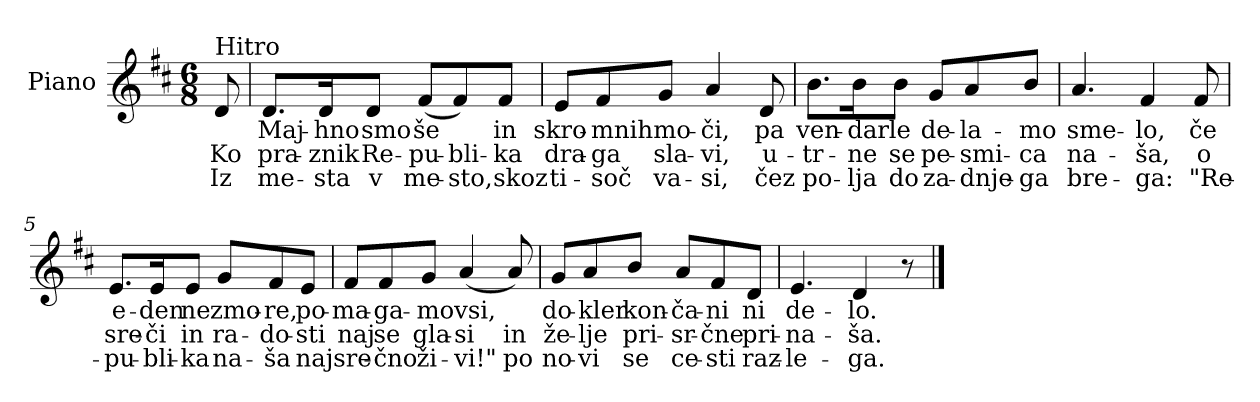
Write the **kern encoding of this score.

**kern	**text	**text	**text
*part1	*part1	*part1	*part1
*staff1	*staff1	*staff1	*staff1
*I"Piano	*	*	*
*I'Pno.	*	*	*
*clefG2	*	*	*
*k[f#c#]	*	*	*
*M6/8	*	*	*
=	=	=	=
!LO:TX:t=Hitro	!	!	!
!	!	!LO:LY:b	!LO:LY:b
8d/	.	Ko	Iz
=1	=1	=1	=1
!	!LO:LY:b	!LO:LY:b	!LO:LY:b
8.d/L	Maj-	pra-	me-
!	!LO:LY:b	!LO:LY:b	!LO:LY:b
16d/K	-hno	-znik	-sta
!	!LO:LY:b	!LO:LY:b	!LO:LY:b
8d/J	smo	Re-	v
!	!LO:LY:b	!LO:LY:b	!LO:LY:b
(<8f#/L	še	-pu-	me-
!	!	!LO:LY:b	!LO:LY:b
8f#/)	.	-bli-	-sto,
!	!LO:LY:b	!LO:LY:b	!LO:LY:b
8f#/J	in	-ka	skoz
=2	=2	=2	=2
!	!LO:LY:b	!LO:LY:b	!LO:LY:b
8e/L	skro-	dra-	ti-
!	!LO:LY:b	!LO:LY:b	!LO:LY:b
8f#/	-mnih	-ga	-soč
!	!LO:LY:b	!LO:LY:b	!LO:LY:b
8g/J	mo-	sla-	va-
!	!LO:LY:b	!LO:LY:b	!LO:LY:b
4a/	-či,	-vi,	-si,
!	!LO:LY:b	!LO:LY:b	!LO:LY:b
8d/	pa	u-	čez
=3	=3	=3	=3
!	!LO:LY:b	!LO:LY:b	!LO:LY:b
8.b\L	ven-	-tr-	po-
!	!LO:LY:b	!LO:LY:b	!LO:LY:b
16b\K	-dar	-ne	-lja
!	!LO:LY:b	!LO:LY:b	!LO:LY:b
8b\J	le	se	do
!	!LO:LY:b	!LO:LY:b	!LO:LY:b
8g/L	de-	pe-	za-
!	!LO:LY:b	!LO:LY:b	!LO:LY:b
8a/	-la-	-smi-	-dnje-
!	!LO:LY:b	!LO:LY:b	!LO:LY:b
8b/J	-mo	-ca	-ga
!!LO:LB:g=z
=4	=4	=4	=4
!	!LO:LY:b	!LO:LY:b	!LO:LY:b
4.a/	sme-	na-	bre-
!	!LO:LY:b	!LO:LY:b	!LO:LY:b
4f#/	-lo,	-ša,	-ga:
!	!LO:LY:b	!LO:LY:b	!LO:LY:b
8f#/	če	o	"Re-
=5	=5	=5	=5
!	!LO:LY:b	!LO:LY:b	!LO:LY:b
8.e/L	e-	sre-	-pu-
!	!LO:LY:b	!LO:LY:b	!LO:LY:b
16e/K	-den	-či	-bli-
!	!LO:LY:b	!LO:LY:b	!LO:LY:b
8e/J	ne	in	-ka
!	!LO:LY:b	!LO:LY:b	!LO:LY:b
8g/L	zmo-	ra-	na-
!	!LO:LY:b	!LO:LY:b	!LO:LY:b
8f#/	-re,	-do-	-ša
!	!LO:LY:b	!LO:LY:b	!LO:LY:b
8e/J	po-	-sti	naj
=6	=6	=6	=6
!	!LO:LY:b	!LO:LY:b	!LO:LY:b
8f#/L	-ma-	naj	sre-
!	!LO:LY:b	!LO:LY:b	!LO:LY:b
8f#/	-ga-	se	-čno
!	!LO:LY:b	!LO:LY:b	!LO:LY:b
8g/J	-mo	gla-	ži-
!	!LO:LY:b	!LO:LY:b	!LO:LY:b
(<4a/	vsi,	-si	-vi!"
!	!	!LO:LY:b	!LO:LY:b
8a/)	.	in	po
=7	=7	=7	=7
!	!LO:LY:b	!LO:LY:b	!LO:LY:b
8g/L	do-	že-	no-
!	!LO:LY:b	!LO:LY:b	!LO:LY:b
8a/	-kler	-lje	-vi
!	!LO:LY:b	!LO:LY:b	!LO:LY:b
8b/J	kon-	pri-	se
!	!LO:LY:b	!LO:LY:b	!LO:LY:b
8a/L	-ča-	-sr-	ce-
!	!LO:LY:b	!LO:LY:b	!LO:LY:b
8f#/	-ni	-čne	-sti
!	!LO:LY:b	!LO:LY:b	!LO:LY:b
8d/J	ni	pri-	raz-
!!LO:LB:g=z
=8	=8	=8	=8
!	!LO:LY:b	!LO:LY:b	!LO:LY:b
4.e/	de-	-na-	-le-
!	!LO:LY:b	!LO:LY:b	!LO:LY:b
4d/	-lo.	-ša.	-ga.
8r	.	.	.
==	==	==	==
*-	*-	*-	*-
